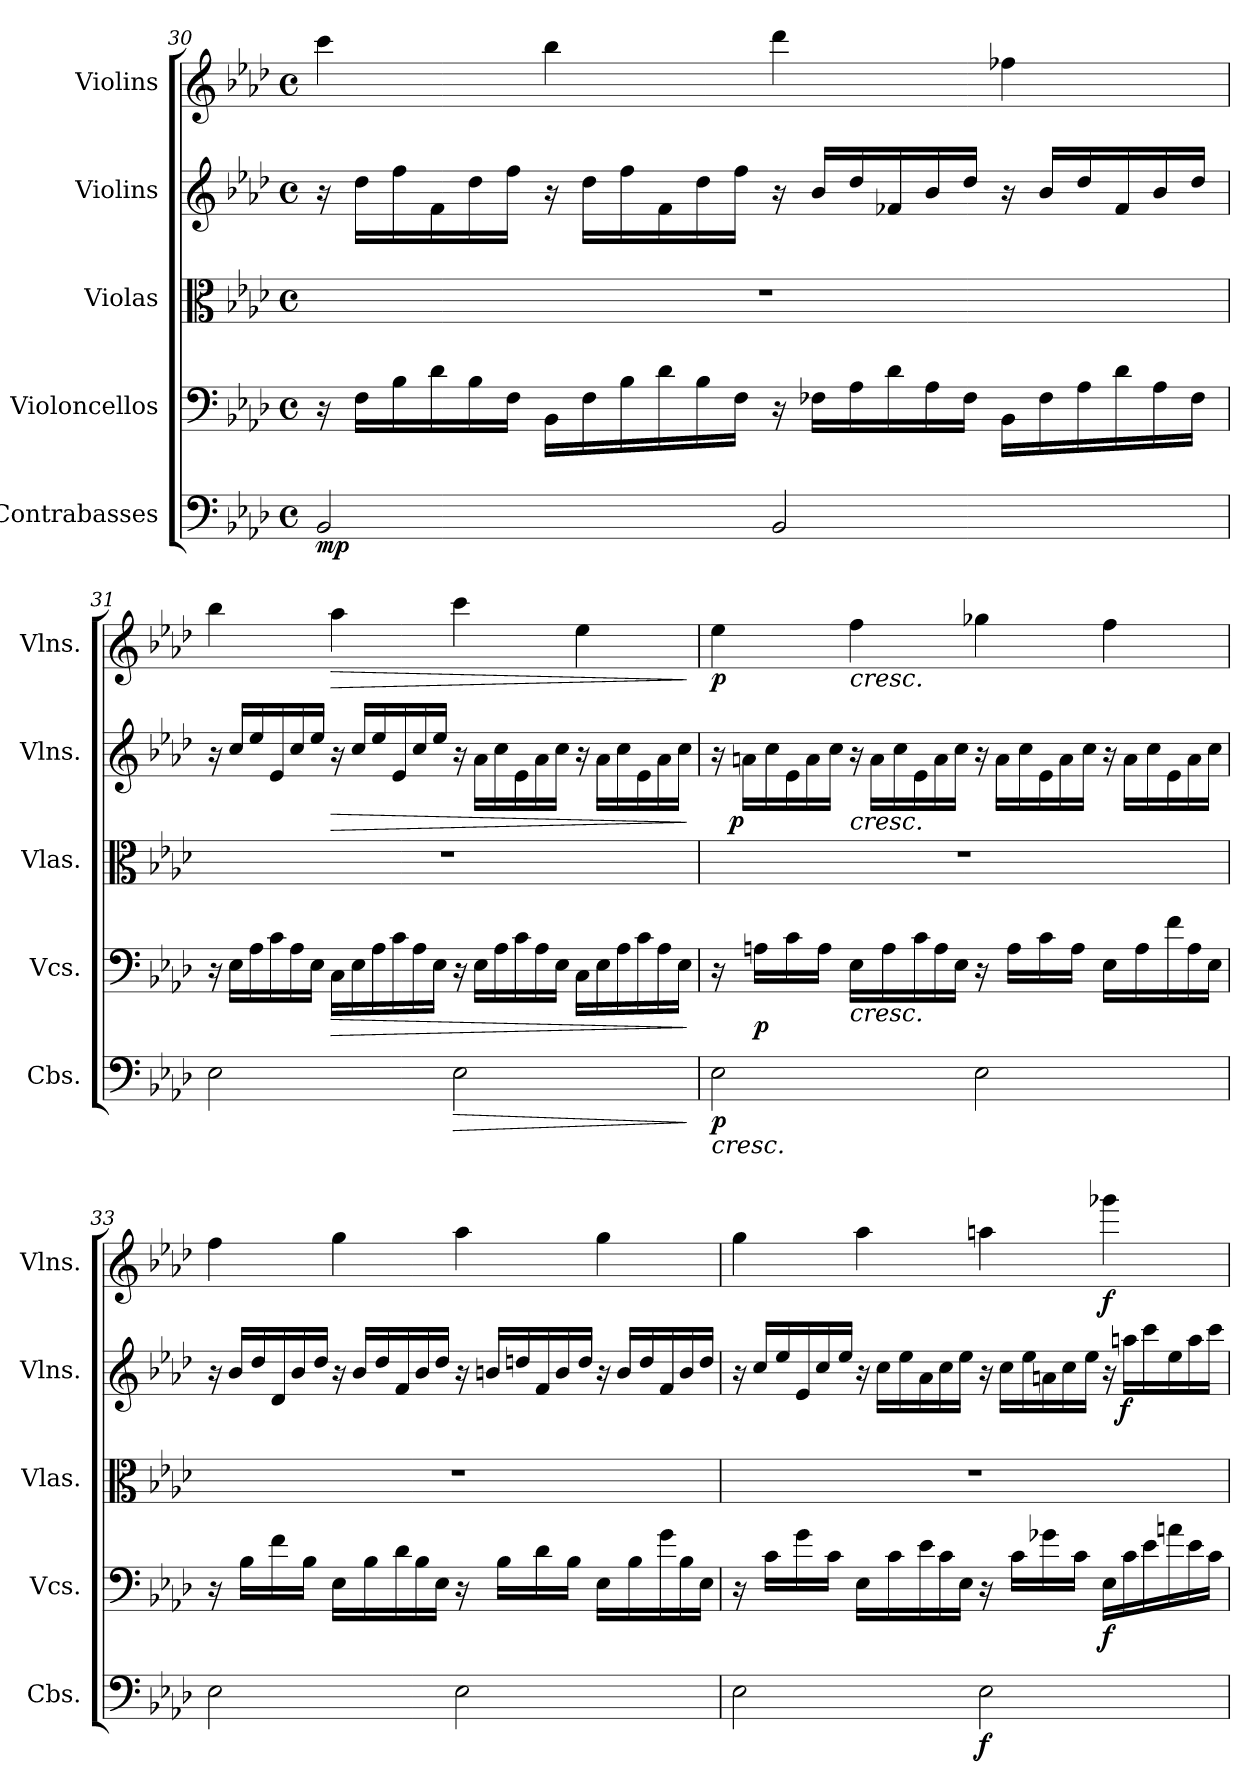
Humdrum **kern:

**kern	**dynam	**kern	**dynam	**kern	**kern	**dynam	**kern	**dynam
*part5	*part5	*part4	*part4	*part3	*part2	*part2	*part1	*part1
*staff5	*staff5	*staff4	*staff4	*staff3	*staff2	*staff2	*staff1	*staff1
*I"Contrabasses	*	*I"Violoncellos	*	*I"Violas	*I"Violins	*	*I"Violins	*
*I'Cbs.	*	*I'Vcs.	*	*I'Vlas.	*I'Vlns.	*	*I'Vlns.	*
*clefF4	*	*clefF4	*	*clefC3	*clefG2	*	*clefG2	*
*ITrd7c12	*	*	*	*	*	*	*	*
*k[b-e-a-d-]	*	*k[b-e-a-d-]	*	*k[b-e-a-d-]	*k[b-e-a-d-]	*	*k[b-e-a-d-]	*
*M4/4	*	*M4/4	*	*M4/4	*M4/4	*	*M4/4	*
*met(c)	*	*met(c)	*	*met(c)	*met(c)	*	*met(c)	*
*	*	*Xtuplet	*	*	*Xtuplet	*	*	*
=30	=30	=30	=30	=30	=30	=30	=30	=30
!	!LO:DY:b	!	!	!	!	!	!	!
2BBB-/	mp	24r	.	1r	24r	.	4ccc\	.
.	.	24F\LL	.	.	24dd-\LL	.	.	.
.	.	24B-\	.	.	24ff\	.	.	.
.	.	24d-\	.	.	24f\	.	.	.
.	.	24B-\	.	.	24dd-\	.	.	.
.	.	24F\JJ	.	.	24ff\JJ	.	.	.
.	.	24BB-\LL	.	.	24r	.	4bb-\	.
.	.	24F\	.	.	24dd-\LL	.	.	.
.	.	24B-\	.	.	24ff\	.	.	.
.	.	24d-\	.	.	24f\	.	.	.
.	.	24B-\	.	.	24dd-\	.	.	.
.	.	24F\JJ	.	.	24ff\JJ	.	.	.
2BBB-/	.	24r	.	.	24r	.	4ddd-\	.
.	.	24F-X\LL	.	.	24b-/LL	.	.	.
.	.	24A-\	.	.	24dd-/	.	.	.
.	.	24d-\	.	.	24f-X/	.	.	.
.	.	24A-\	.	.	24b-/	.	.	.
.	.	24F-\JJ	.	.	24dd-/JJ	.	.	.
.	.	24BB-\LL	.	.	24r	.	4ff-X\	.
.	.	24F-\	.	.	24b-/LL	.	.	.
.	.	24A-\	.	.	24dd-/	.	.	.
.	.	24d-\	.	.	24f-/	.	.	.
.	.	24A-\	.	.	24b-/	.	.	.
.	.	24F-\JJ	.	.	24dd-/JJ	.	.	.
!!LO:PB:g=z
=31	=31	=31	=31	=31	=31	=31	=31	=31
2EE-\	.	24r	.	1r	24r	.	4bb-\	.
.	.	24E-\LL	.	.	24cc/LL	.	.	.
.	.	24A-\	.	.	24ee-/	.	.	.
.	.	24c\	.	.	24e-/	.	.	.
.	.	24A-\	.	.	24cc/	.	.	.
.	.	24E-\JJ	.	.	24ee-/JJ	.	.	.
!	!	!	!LO:HP:b	!	!	!LO:HP:b	!	!LO:HP:b
.	.	24C\LL	>	.	24r	>	4aa-\	>
.	.	24E-\	.	.	24cc/LL	.	.	.
.	.	24A-\	.	.	24ee-/	.	.	.
.	.	24c\	.	.	24e-/	.	.	.
.	.	24A-\	.	.	24cc/	.	.	.
.	.	24E-\JJ	.	.	24ee-/JJ	.	.	.
!	!LO:HP:b	!	!	!	!	!	!	!
2EE-\	>	24r	.	.	24r	.	4ccc\	.
.	.	24E-\LL	.	.	24a-\LL	.	.	.
.	.	24A-\	.	.	24cc\	.	.	.
.	.	24c\	.	.	24e-\	.	.	.
.	.	24A-\	.	.	24a-\	.	.	.
.	.	24E-\JJ	.	.	24cc\JJ	.	.	.
.	.	24C\LL	.	.	24r	.	4ee-\	.
.	.	24E-\	.	.	24a-\LL	.	.	.
.	.	24A-\	.	.	24cc\	.	.	.
.	.	24c\	.	.	24e-\	.	.	.
.	.	24A-\	.	.	24a-\	.	.	.
.	.	24E-\JJ	.	.	24cc\JJ	.	.	.
.	]	.	]	.	.	]	.	]
=32	=32	=32	=32	=32	=32	=32	=32	=32
!LO:TX:b:i:t=cresc.	!	!	!	!	!	!	!	!
!	!LO:DY:b	!	!	!	!	!	!	!LO:DY:b
2EE-\	p	16r	.	1r	24r	.	4ee-\	p
!	!	!	!	!	!	!LO:DY:b	!	!
.	.	.	.	.	24an\LL	p	.	.
!	!	!	!LO:DY:b	!	!	!	!	!
.	.	16An\LL	p	.	.	.	.	.
.	.	.	.	.	24cc\	.	.	.
.	.	16c\	.	.	24e-\	.	.	.
.	.	.	.	.	24a\	.	.	.
.	.	16A\JJ	.	.	.	.	.	.
.	.	.	.	.	24cc\JJ	.	.	.
!	!	!	!	!	!	!	!LO:TX:b:i:t=cresc.	!
!	!	!	!	!	!LO:TX:b:i:t=cresc.	!	!	!
!	!	!LO:TX:b:i:t=cresc.	!	!	!	!	!	!
.	.	16E-\LL	.	.	24r	.	4ff\	.
.	.	.	.	.	24a\LL	.	.	.
.	.	16A\	.	.	.	.	.	.
.	.	.	.	.	24cc\	.	.	.
.	.	24c\	.	.	24e-\	.	.	.
.	.	24A\	.	.	24a\	.	.	.
.	.	24E-\JJ	.	.	24cc\JJ	.	.	.
2EE-\	.	16r	.	.	24r	.	4gg-X\	.
.	.	.	.	.	24a\LL	.	.	.
.	.	16A\LL	.	.	.	.	.	.
.	.	.	.	.	24cc\	.	.	.
.	.	16c\	.	.	24e-\	.	.	.
.	.	.	.	.	24a\	.	.	.
.	.	16A\JJ	.	.	.	.	.	.
.	.	.	.	.	24cc\JJ	.	.	.
.	.	16E-\LL	.	.	24r	.	4ff\	.
.	.	.	.	.	24a\LL	.	.	.
.	.	16A\	.	.	.	.	.	.
.	.	.	.	.	24cc\	.	.	.
.	.	24f\	.	.	24e-\	.	.	.
.	.	24A\	.	.	24a\	.	.	.
.	.	24E-\JJ	.	.	24cc\JJ	.	.	.
!!LO:LB:g=z
=33	=33	=33	=33	=33	=33	=33	=33	=33
2EE-\	.	16r	.	1r	24r	.	4ff\	.
.	.	.	.	.	24b-/LL	.	.	.
.	.	16B-\LL	.	.	.	.	.	.
.	.	.	.	.	24dd-/	.	.	.
.	.	16f\	.	.	24d-/	.	.	.
.	.	.	.	.	24b-/	.	.	.
.	.	16B-\JJ	.	.	.	.	.	.
.	.	.	.	.	24dd-/JJ	.	.	.
.	.	16E-\LL	.	.	24r	.	4gg\	.
.	.	.	.	.	24b-/LL	.	.	.
.	.	16B-\	.	.	.	.	.	.
.	.	.	.	.	24dd-/	.	.	.
.	.	24d-\	.	.	24f/	.	.	.
.	.	24B-\	.	.	24b-/	.	.	.
.	.	24E-\JJ	.	.	24dd-/JJ	.	.	.
2EE-\	.	16r	.	.	24r	.	4aa-\	.
.	.	.	.	.	24bn/LL	.	.	.
.	.	16B-\LL	.	.	.	.	.	.
.	.	.	.	.	24ddn/	.	.	.
.	.	16d-\	.	.	24f/	.	.	.
.	.	.	.	.	24b/	.	.	.
.	.	16B-\JJ	.	.	.	.	.	.
.	.	.	.	.	24dd/JJ	.	.	.
.	.	16E-\LL	.	.	24r	.	4gg\	.
.	.	.	.	.	24b/LL	.	.	.
.	.	16B-\	.	.	.	.	.	.
.	.	.	.	.	24dd/	.	.	.
.	.	24g\	.	.	24f/	.	.	.
.	.	24B-\	.	.	24b/	.	.	.
.	.	24E-\JJ	.	.	24dd/JJ	.	.	.
!!LO:LB:g=z
=34	=34	=34	=34	=34	=34	=34	=34	=34
2EE-\	.	16r	.	1r	24r	.	4gg\	.
.	.	.	.	.	24cc/LL	.	.	.
.	.	16c\LL	.	.	.	.	.	.
.	.	.	.	.	24ee-/	.	.	.
.	.	16g\	.	.	24e-/	.	.	.
.	.	.	.	.	24cc/	.	.	.
.	.	16c\JJ	.	.	.	.	.	.
.	.	.	.	.	24ee-/JJ	.	.	.
.	.	16E-\LL	.	.	24r	.	4aa-\	.
.	.	.	.	.	24cc\LL	.	.	.
.	.	16c\	.	.	.	.	.	.
.	.	.	.	.	24ee-\	.	.	.
.	.	24e-\	.	.	24a-\	.	.	.
.	.	24c\	.	.	24cc\	.	.	.
.	.	24E-\JJ	.	.	24ee-\JJ	.	.	.
!	!LO:DY:b	!	!	!	!	!	!	!
2EE-\	f	16r	.	.	24r	.	4aan\	.
.	.	.	.	.	24cc\LL	.	.	.
.	.	16c\LL	.	.	.	.	.	.
.	.	.	.	.	24ee-\	.	.	.
.	.	16g-X\	.	.	24an\	.	.	.
.	.	.	.	.	24cc\	.	.	.
.	.	16c\JJ	.	.	.	.	.	.
.	.	.	.	.	24ee-\JJ	.	.	.
!	!	!	!LO:DY:b	!	!	!	!	!LO:DY:b
.	.	24E-\LL	f	.	24r	.	4ggg-X\	f
!	!	!	!	!	!	!LO:DY:b	!	!
.	.	24c\	.	.	24aan\LL	f	.	.
.	.	24e-\	.	.	24ccc\	.	.	.
.	.	24an\	.	.	24ee-\	.	.	.
.	.	24e-\	.	.	24aa\	.	.	.
.	.	24c\JJ	.	.	24ccc\JJ	.	.	.
=	=	=	=	=	=	=	=	=
*-	*-	*-	*-	*-	*-	*-	*-	*-
